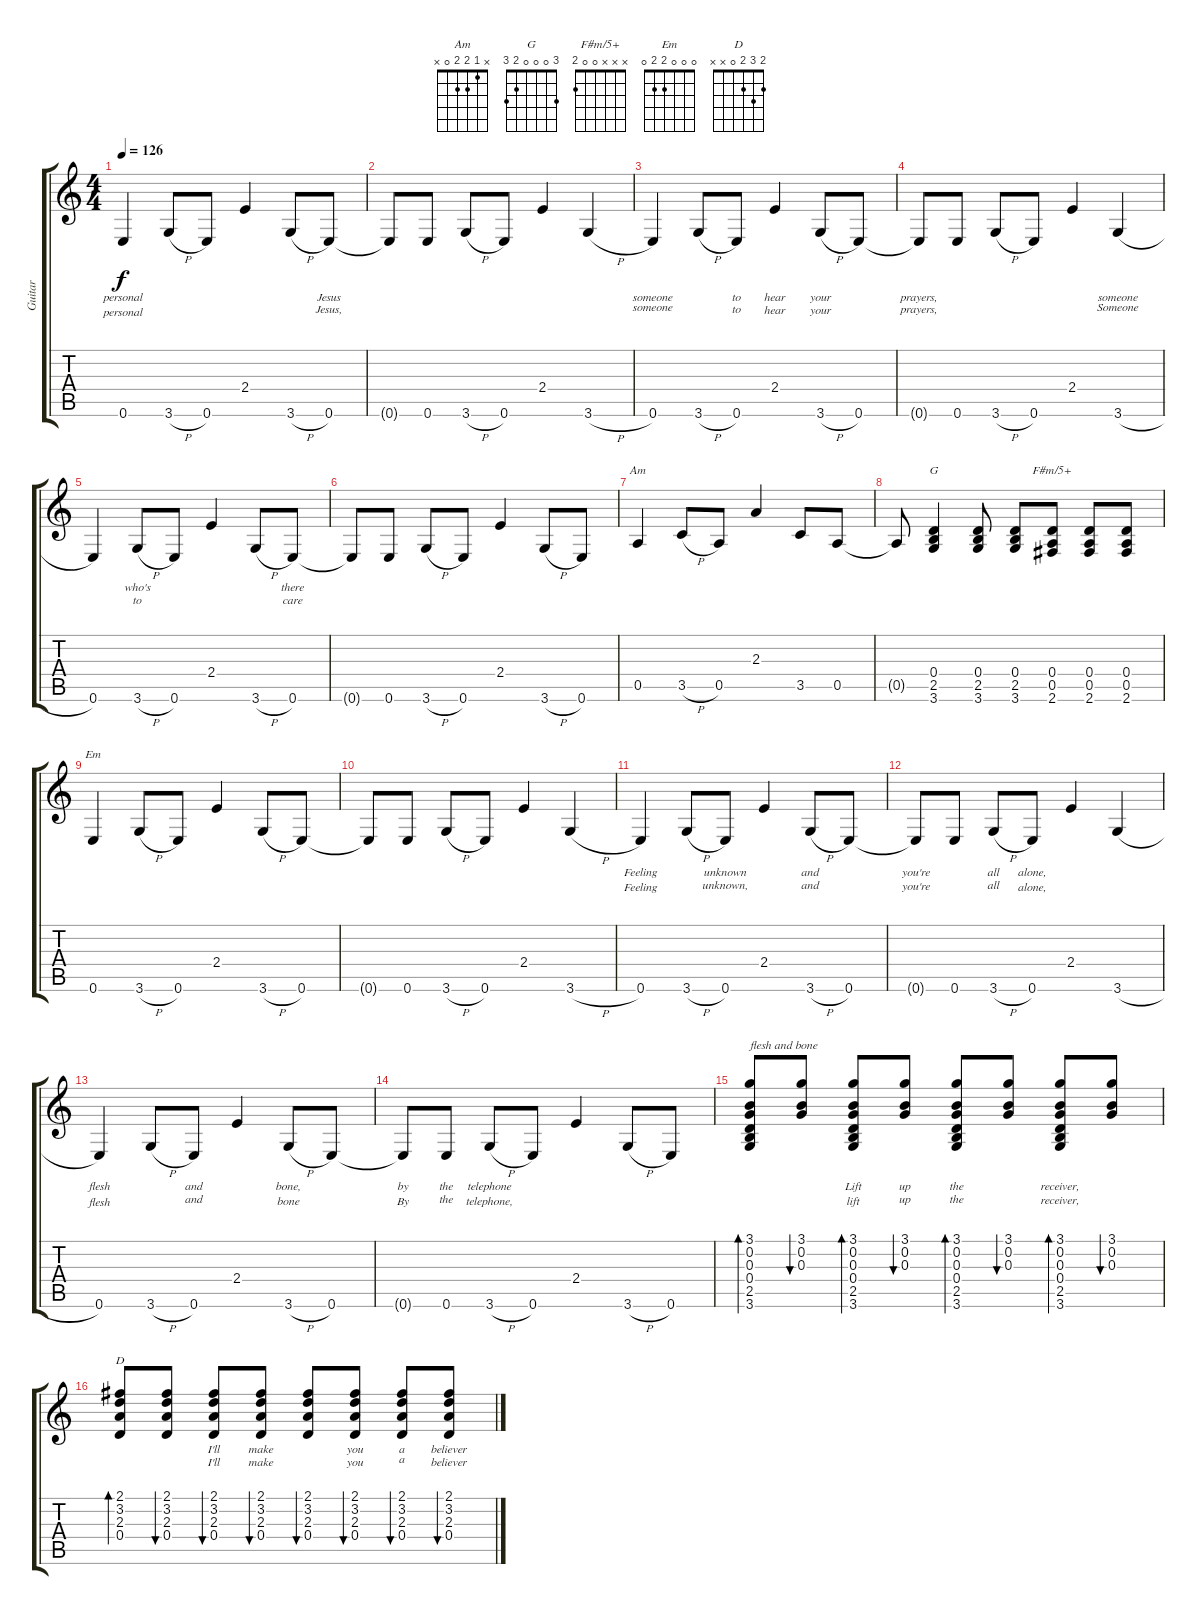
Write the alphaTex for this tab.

\track ("Guitar" "Guitar") {instrument acousticguitarsteel}
\staff {score tabs}
\tuning (E4 B3 G3 D3 A2 E2) {hide}
\chord ("Am" x 1 2 2 0 x)
\chord ("G" 3 0 0 0 2 3)
\chord ("F#m/5+" x x x 0 0 2)
\chord ("Em" 0 0 0 2 2 0)
\chord ("D" 2 3 2 0 x x)
\ts (4 4)
\tempo 126
\clef g2
\ks c
0.6.4{lyrics (0 "personal") lyrics (1 "personal") lyrics (2 "") lyrics (3 "") lyrics (4 "") dy f} 3.6{h}.8{lyrics (0 "") lyrics (1 "") lyrics (2 "") lyrics (3 "") lyrics (4 "")} 0.6.8{lyrics (0 "") lyrics (1 "") lyrics (2 "") lyrics (3 "") lyrics (4 "")} 2.4.4{lyrics (0 "") lyrics (1 "") lyrics (2 "") lyrics (3 "") lyrics (4 "")} 3.6{h}.8{lyrics (0 "") lyrics (1 "") lyrics (2 "") lyrics (3 "") lyrics (4 "")} 0.6.8{lyrics (0 "Jesus") lyrics (1 "Jesus,") lyrics (2 "") lyrics (3 "") lyrics (4 "")} |
0.6{t}.8{lyrics (0 "") lyrics (1 "") lyrics (2 "") lyrics (3 "") lyrics (4 "")} 0.6.8{lyrics (0 "") lyrics (1 "") lyrics (2 "") lyrics (3 "") lyrics (4 "")} 3.6{h}.8{lyrics (0 "") lyrics (1 "") lyrics (2 "") lyrics (3 "") lyrics (4 "")} 0.6.8{lyrics (0 "") lyrics (1 "") lyrics (2 "") lyrics (3 "") lyrics (4 "")} 2.4.4{lyrics (0 "") lyrics (1 "") lyrics (2 "") lyrics (3 "") lyrics (4 "")} 3.6{h}.4{lyrics (0 "") lyrics (1 "") lyrics (2 "") lyrics (3 "") lyrics (4 "")} |
0.6.4{lyrics (0 "someone") lyrics (1 "someone") lyrics (2 "") lyrics (3 "") lyrics (4 "")} 3.6{h}.8{lyrics (0 "") lyrics (1 "") lyrics (2 "") lyrics (3 "") lyrics (4 "")} 0.6.8{lyrics (0 "to") lyrics (1 "to") lyrics (2 "") lyrics (3 "") lyrics (4 "")} 2.4.4{lyrics (0 "hear") lyrics (1 "hear") lyrics (2 "") lyrics (3 "") lyrics (4 "")} 3.6{h}.8{lyrics (0 "your") lyrics (1 "your") lyrics (2 "") lyrics (3 "") lyrics (4 "")} 0.6.8{lyrics (0 "") lyrics (1 "") lyrics (2 "") lyrics (3 "") lyrics (4 "")} |
0.6{t}.8{lyrics (0 "prayers,") lyrics (1 "prayers,") lyrics (2 "") lyrics (3 "") lyrics (4 "")} 0.6.8{lyrics (0 "") lyrics (1 "") lyrics (2 "") lyrics (3 "") lyrics (4 "")} 3.6{h}.8{lyrics (0 "") lyrics (1 "") lyrics (2 "") lyrics (3 "") lyrics (4 "")} 0.6.8{lyrics (0 "") lyrics (1 "") lyrics (2 "") lyrics (3 "") lyrics (4 "")} 2.4.4{lyrics (0 "") lyrics (1 "") lyrics (2 "") lyrics (3 "") lyrics (4 "")} 3.6{h}.4{lyrics (0 "someone") lyrics (1 "Someone") lyrics (2 "") lyrics (3 "") lyrics (4 "")} |
0.6.4{lyrics (0 "") lyrics (1 "") lyrics (2 "") lyrics (3 "") lyrics (4 "")} 3.6{h}.8{lyrics (0 "who's") lyrics (1 "to") lyrics (2 "") lyrics (3 "") lyrics (4 "")} 0.6.8{lyrics (0 "") lyrics (1 "") lyrics (2 "") lyrics (3 "") lyrics (4 "")} 2.4.4{lyrics (0 "") lyrics (1 "") lyrics (2 "") lyrics (3 "") lyrics (4 "")} 3.6{h}.8{lyrics (0 "") lyrics (1 "") lyrics (2 "") lyrics (3 "") lyrics (4 "")} 0.6.8{lyrics (0 "there") lyrics (1 "care") lyrics (2 "") lyrics (3 "") lyrics (4 "")} |
0.6{t}.8{lyrics (0 "") lyrics (1 "") lyrics (2 "") lyrics (3 "") lyrics (4 "")} 0.6.8{lyrics (0 "") lyrics (1 "") lyrics (2 "") lyrics (3 "") lyrics (4 "")} 3.6{h}.8{lyrics (0 "") lyrics (1 "") lyrics (2 "") lyrics (3 "") lyrics (4 "")} 0.6.8{lyrics (0 "") lyrics (1 "") lyrics (2 "") lyrics (3 "") lyrics (4 "")} 2.4.4{lyrics (0 "") lyrics (1 "") lyrics (2 "") lyrics (3 "") lyrics (4 "")} 3.6{h}.8{lyrics (0 "") lyrics (1 "") lyrics (2 "") lyrics (3 "") lyrics (4 "")} 0.6.8{lyrics (0 "") lyrics (1 "") lyrics (2 "") lyrics (3 "") lyrics (4 "")} |
0.5.4{ch "Am" lyrics (0 "") lyrics (1 "") lyrics (2 "") lyrics (3 "") lyrics (4 "")} 3.5{h}.8{lyrics (0 "") lyrics (1 "") lyrics (2 "") lyrics (3 "") lyrics (4 "")} 0.5.8{lyrics (0 "") lyrics (1 "") lyrics (2 "") lyrics (3 "") lyrics (4 "")} 2.3.4{lyrics (0 "") lyrics (1 "") lyrics (2 "") lyrics (3 "") lyrics (4 "")} 3.5.8{lyrics (0 "") lyrics (1 "") lyrics (2 "") lyrics (3 "") lyrics (4 "")} 0.5.8{lyrics (0 "") lyrics (1 "") lyrics (2 "") lyrics (3 "") lyrics (4 "")} |
0.5{t}.8{lyrics (0 "") lyrics (1 "") lyrics (2 "") lyrics (3 "") lyrics (4 "")} (0.4 2.5 3.6).4{ch "G" lyrics (0 "") lyrics (1 "") lyrics (2 "") lyrics (3 "") lyrics (4 "")} (0.4 2.5 3.6).8{lyrics (0 "") lyrics (1 "") lyrics (2 "") lyrics (3 "") lyrics (4 "")} (0.4 2.5 3.6).8{lyrics (0 "") lyrics (1 "") lyrics (2 "") lyrics (3 "") lyrics (4 "")} (0.4 0.5 2.6).8{ch "F#m/5+" lyrics (0 "") lyrics (1 "") lyrics (2 "") lyrics (3 "") lyrics (4 "")} (0.4 0.5 2.6).8{lyrics (0 "") lyrics (1 "") lyrics (2 "") lyrics (3 "") lyrics (4 "")} (0.4 0.5 2.6).8{lyrics (0 "") lyrics (1 "") lyrics (2 "") lyrics (3 "") lyrics (4 "")} |
0.6.4{ch "Em" lyrics (0 "") lyrics (1 "") lyrics (2 "") lyrics (3 "") lyrics (4 "")} 3.6{h}.8{lyrics (0 "") lyrics (1 "") lyrics (2 "") lyrics (3 "") lyrics (4 "")} 0.6.8{lyrics (0 "") lyrics (1 "") lyrics (2 "") lyrics (3 "") lyrics (4 "")} 2.4.4{lyrics (0 "") lyrics (1 "") lyrics (2 "") lyrics (3 "") lyrics (4 "")} 3.6{h}.8{lyrics (0 "") lyrics (1 "") lyrics (2 "") lyrics (3 "") lyrics (4 "")} 0.6.8{lyrics (0 "") lyrics (1 "") lyrics (2 "") lyrics (3 "") lyrics (4 "")} |
0.6{t}.8{lyrics (0 "") lyrics (1 "") lyrics (2 "") lyrics (3 "") lyrics (4 "")} 0.6.8{lyrics (0 "") lyrics (1 "") lyrics (2 "") lyrics (3 "") lyrics (4 "")} 3.6{h}.8{lyrics (0 "") lyrics (1 "") lyrics (2 "") lyrics (3 "") lyrics (4 "")} 0.6.8{lyrics (0 "") lyrics (1 "") lyrics (2 "") lyrics (3 "") lyrics (4 "")} 2.4.4{lyrics (0 "") lyrics (1 "") lyrics (2 "") lyrics (3 "") lyrics (4 "")} 3.6{h}.4{lyrics (0 "") lyrics (1 "") lyrics (2 "") lyrics (3 "") lyrics (4 "")} |
0.6.4{lyrics (0 "Feeling") lyrics (1 "Feeling") lyrics (2 "") lyrics (3 "") lyrics (4 "")} 3.6{h}.8{lyrics (0 "") lyrics (1 "") lyrics (2 "") lyrics (3 "") lyrics (4 "")} 0.6.8{lyrics (0 "unknown") lyrics (1 "unknown,") lyrics (2 "") lyrics (3 "") lyrics (4 "")} 2.4.4{lyrics (0 "") lyrics (1 "") lyrics (2 "") lyrics (3 "") lyrics (4 "")} 3.6{h}.8{lyrics (0 "and") lyrics (1 "and") lyrics (2 "") lyrics (3 "") lyrics (4 "")} 0.6.8{lyrics (0 "") lyrics (1 "") lyrics (2 "") lyrics (3 "") lyrics (4 "")} |
0.6{t}.8{lyrics (0 "you're") lyrics (1 "you're") lyrics (2 "") lyrics (3 "") lyrics (4 "")} 0.6.8{lyrics (0 "") lyrics (1 "") lyrics (2 "") lyrics (3 "") lyrics (4 "")} 3.6{h}.8{lyrics (0 "all") lyrics (1 "all") lyrics (2 "") lyrics (3 "") lyrics (4 "")} 0.6.8{lyrics (0 "alone,") lyrics (1 "alone,") lyrics (2 "") lyrics (3 "") lyrics (4 "")} 2.4.4{lyrics (0 "") lyrics (1 "") lyrics (2 "") lyrics (3 "") lyrics (4 "")} 3.6{h}.4{lyrics (0 "") lyrics (1 "") lyrics (2 "") lyrics (3 "") lyrics (4 "")} |
0.6.4{lyrics (0 "flesh") lyrics (1 "flesh") lyrics (2 "") lyrics (3 "") lyrics (4 "")} 3.6{h}.8{lyrics (0 "") lyrics (1 "") lyrics (2 "") lyrics (3 "") lyrics (4 "")} 0.6.8{lyrics (0 "and") lyrics (1 "and") lyrics (2 "") lyrics (3 "") lyrics (4 "")} 2.4.4{lyrics (0 "") lyrics (1 "") lyrics (2 "") lyrics (3 "") lyrics (4 "")} 3.6{h}.8{lyrics (0 "bone,") lyrics (1 "bone") lyrics (2 "") lyrics (3 "") lyrics (4 "")} 0.6.8{lyrics (0 "") lyrics (1 "") lyrics (2 "") lyrics (3 "") lyrics (4 "")} |
0.6{t}.8{lyrics (0 "by") lyrics (1 "By") lyrics (2 "") lyrics (3 "") lyrics (4 "")} 0.6.8{lyrics (0 "the") lyrics (1 "the") lyrics (2 "") lyrics (3 "") lyrics (4 "")} 3.6{h}.8{lyrics (0 "telephone") lyrics (1 "telephone,") lyrics (2 "") lyrics (3 "") lyrics (4 "")} 0.6.8{lyrics (0 "") lyrics (1 "") lyrics (2 "") lyrics (3 "") lyrics (4 "")} 2.4.4{lyrics (0 "") lyrics (1 "") lyrics (2 "") lyrics (3 "") lyrics (4 "")} 3.6{h}.8{lyrics (0 "") lyrics (1 "") lyrics (2 "") lyrics (3 "") lyrics (4 "")} 0.6.8{lyrics (0 "") lyrics (1 "") lyrics (2 "") lyrics (3 "") lyrics (4 "")} |
(3.1 0.2 0.3 0.4 2.5 3.6).8{bd 60 txt "flesh and bone" lyrics (0 "") lyrics (1 "") lyrics (2 "") lyrics (3 "") lyrics (4 "")} (3.1 0.2 0.3).8{bu 60 lyrics (0 "") lyrics (1 "") lyrics (2 "") lyrics (3 "") lyrics (4 "")} (3.1 0.2 0.3 0.4 2.5 3.6).8{bd 60 lyrics (0 "Lift") lyrics (1 "lift") lyrics (2 "") lyrics (3 "") lyrics (4 "")} (3.1 0.2 0.3).8{bu 60 lyrics (0 "up") lyrics (1 "up") lyrics (2 "") lyrics (3 "") lyrics (4 "")} (3.1 0.2 0.3 0.4 2.5 3.6).8{bd 60 lyrics (0 "the") lyrics (1 "the") lyrics (2 "") lyrics (3 "") lyrics (4 "")} (3.1 0.2 0.3).8{bu 60 lyrics (0 "") lyrics (1 "") lyrics (2 "") lyrics (3 "") lyrics (4 "")} (3.1 0.2 0.3 0.4 2.5 3.6).8{bd 60 lyrics (0 "receiver,") lyrics (1 "receiver,") lyrics (2 "") lyrics (3 "") lyrics (4 "")} (3.1 0.2 0.3).8{bu 60 lyrics (0 "") lyrics (1 "") lyrics (2 "") lyrics (3 "") lyrics (4 "")} |
(2.1 3.2 2.3 0.4).8{bd 60 ch "D" lyrics (0 "") lyrics (1 "") lyrics (2 "") lyrics (3 "") lyrics (4 "")} (2.1 3.2 2.3 0.4).8{bu 60 lyrics (0 "") lyrics (1 "") lyrics (2 "") lyrics (3 "") lyrics (4 "")} (2.1 3.2 2.3 0.4).8{bu 60 lyrics (0 "I'll") lyrics (1 "I'll") lyrics (2 "") lyrics (3 "") lyrics (4 "")} (2.1 3.2 2.3 0.4).8{bu 60 lyrics (0 "make") lyrics (1 "make") lyrics (2 "") lyrics (3 "") lyrics (4 "")} (2.1 3.2 2.3 0.4).8{bu 60 lyrics (0 "") lyrics (1 "") lyrics (2 "") lyrics (3 "") lyrics (4 "")} (2.1 3.2 2.3 0.4).8{bu 60 lyrics (0 "you") lyrics (1 "you") lyrics (2 "") lyrics (3 "") lyrics (4 "")} (2.1 3.2 2.3 0.4).8{bu 60 lyrics (0 "a") lyrics (1 "a") lyrics (2 "") lyrics (3 "") lyrics (4 "")} (2.1 3.2 2.3 0.4).8{bu 60 lyrics (0 "believer") lyrics (1 "believer") lyrics (2 "") lyrics (3 "") lyrics (4 "")}
